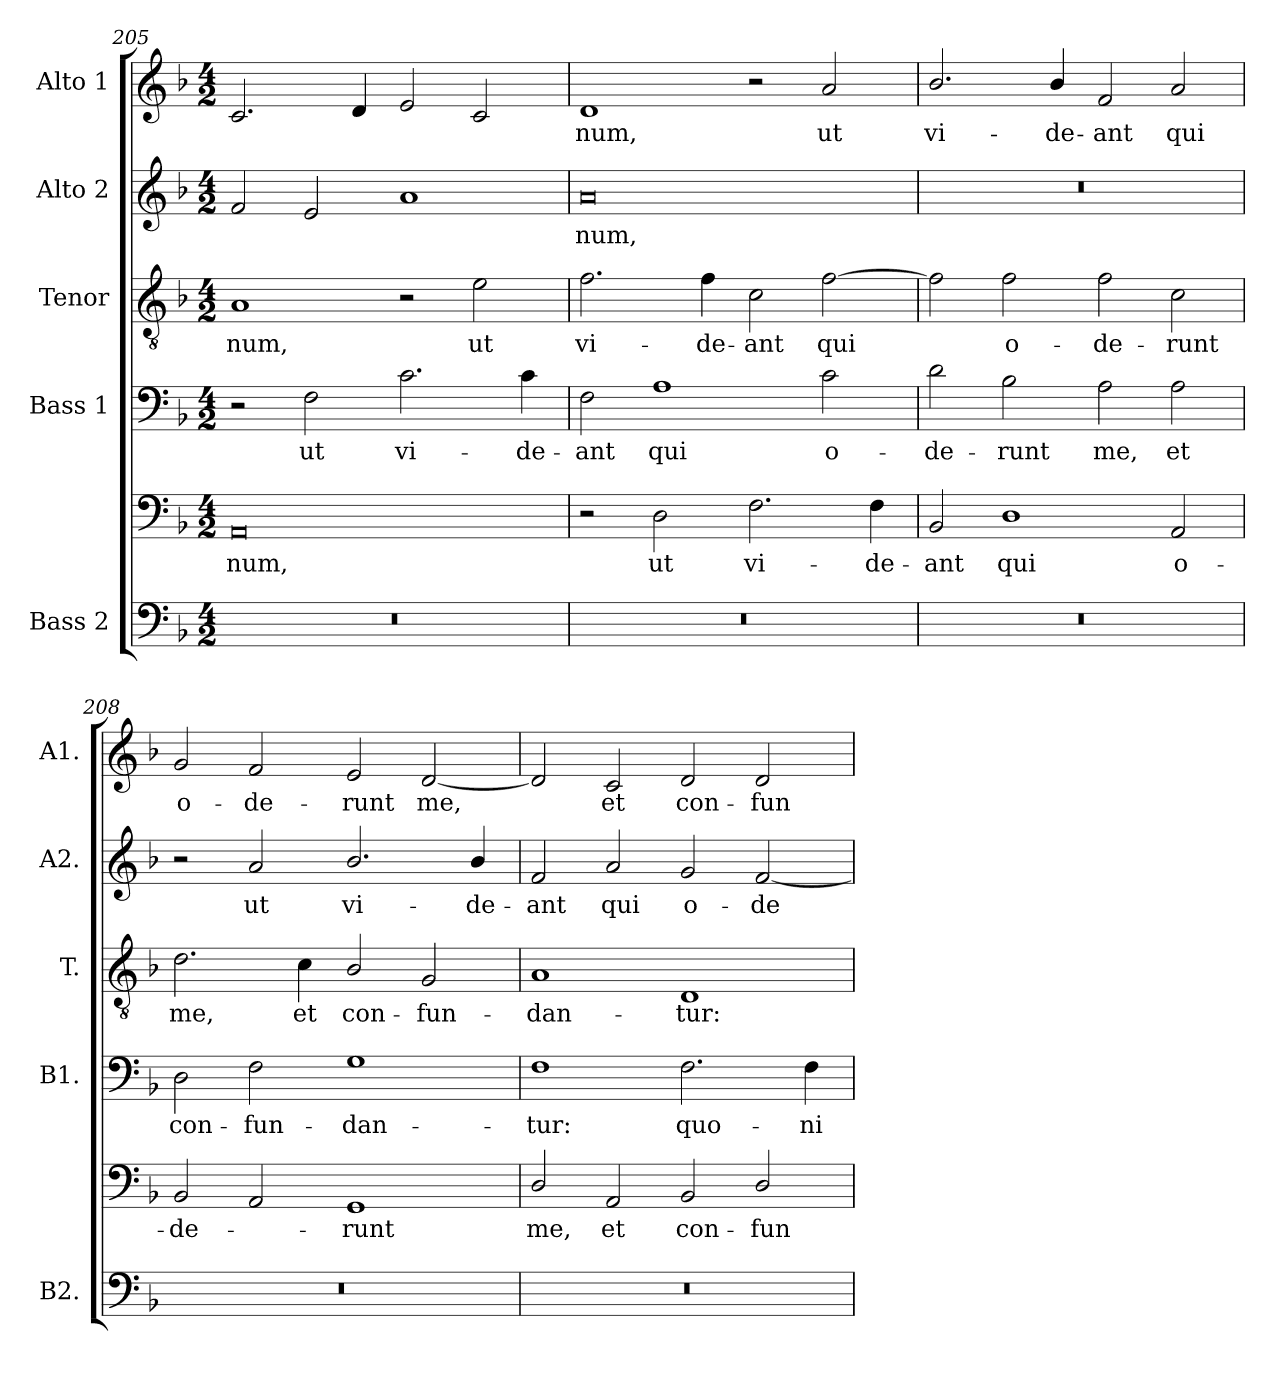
**kern	**kern	**text	**kern	**text	**kern	**text	**kern	**text	**kern	**text
*part5	*part5	*part5	*part4	*part4	*part3	*part3	*part2	*part2	*part1	*part1
*staff6	*staff5	*staff5	*staff4	*staff4	*staff3	*staff3	*staff2	*staff2	*staff1	*staff1
*I"Bass 2	*	*	*I"Bass 1	*	*I"Tenor	*	*I"Alto 2	*	*I"Alto 1	*
*I'B2.	*	*	*I'B1.	*	*I'T.	*	*I'A2.	*	*I'A1.	*
*clefF4	*clefF4	*	*clefF4	*	*clefGv2	*	*clefG2	*	*clefG2	*
*	*	*	*	*	*ITrd7c12	*	*	*	*	*
*k[b-]	*k[b-]	*	*k[b-]	*	*k[b-]	*	*k[b-]	*	*k[b-]	*
*F:	*F:	*	*F:	*	*F:	*	*F:	*	*F:	*
*M4/2	*M4/2	*	*M4/2	*	*M4/2	*	*M4/2	*	*M4/2	*
=205	=205	=205	=205	=205	=205	=205	=205	=205	=205	=205
!LO:N:vis=1	!	!	!	!	!	!	!	!	!	!
!	!	!LO:LY:b:color=#000000	!	!	!	!	!	!	!	!
!	!	!	!	!	!	!LO:LY:b:color=#000000	!	!	!	!
0r	0AAi	-num,	2r	.	1AAi	-num,	2fi/	.	2.ci/	.
!	!	!	!	!LO:LY:b:color=#000000	!	!	!	!	!	!
.	.	.	2Fi\	ut	.	.	2ei/	.	.	.
.	.	.	.	.	.	.	.	.	4di/	.
!	!	!	!	!LO:LY:b:color=#000000	!	!	!	!	!	!
.	.	.	2.ci\	vi-	2r	.	1ai	.	2ei/	.
!	!	!	!	!	!	!LO:LY:b:color=#000000	!	!	!	!
.	.	.	.	.	2Ei\	ut	.	.	2ci/	.
!	!	!	!	!LO:LY:b:color=#000000	!	!	!	!	!	!
.	.	.	4ci\	-de-	.	.	.	.	.	.
=206	=206	=206	=206	=206	=206	=206	=206	=206	=206	=206
!LO:N:vis=1	!	!	!	!	!	!	!	!	!	!
!	!	!	!	!LO:LY:b:color=#000000	!	!	!	!	!	!
!	!	!	!	!	!	!LO:LY:b:color=#000000	!	!	!	!
!	!	!	!	!	!	!	!	!LO:LY:b:color=#000000	!	!
!	!	!	!	!	!	!	!	!	!	!LO:LY:b:color=#000000
0r	2r	.	2Fi\	-ant	2.Fi\	vi-	0ai	-num,	1di	-num,
!	!	!LO:LY:b:color=#000000	!	!	!	!	!	!	!	!
!	!	!	!	!LO:LY:b:color=#000000	!	!	!	!	!	!
.	2Di\	ut	1Ai	qui	.	.	.	.	.	.
!	!	!	!	!	!	!LO:LY:b:color=#000000	!	!	!	!
.	.	.	.	.	4Fi\	-de-	.	.	.	.
!	!	!LO:LY:b:color=#000000	!	!	!	!	!	!	!	!
!	!	!	!	!	!	!LO:LY:b:color=#000000	!	!	!	!
.	2.Fi\	vi-	.	.	2Ci\	-ant	.	.	2r	.
!	!	!	!	!LO:LY:b:color=#000000	!	!	!	!	!	!
!	!	!	!	!	!	!LO:LY:b:color=#000000	!	!	!	!
!	!	!	!	!	!	!	!	!	!	!LO:LY:b:color=#000000
.	.	.	2ci\	o-	[2Fi\	qui	.	.	2ai/	ut
!	!	!LO:LY:b:color=#000000	!	!	!	!	!	!	!	!
.	4Fi\	-de-	.	.	.	.	.	.	.	.
!!LO:LB:g=z
=207	=207	=207	=207	=207	=207	=207	=207	=207	=207	=207
!LO:N:vis=1	!	!	!	!	!	!	!	!	!	!
!	!	!LO:LY:b:color=#000000	!	!	!	!	!	!	!	!
!	!	!	!	!LO:LY:b:color=#000000	!	!	!LO:N:vis=1	!	!	!
!	!	!	!	!	!	!	!	!	!	!LO:LY:b:color=#000000
0r	2BB-i/	-ant	2di\	-de-	2Fi\]	.	0r	.	2.b-i/	vi-
!	!	!LO:LY:b:color=#000000	!	!	!	!	!	!	!	!
!	!	!	!	!LO:LY:b:color=#000000	!	!	!	!	!	!
!	!	!	!	!	!	!LO:LY:b:color=#000000	!	!	!	!
.	1Di	qui	2B-i\	-runt	2Fi\	o-	.	.	.	.
!	!	!	!	!	!	!	!	!	!	!LO:LY:b:color=#000000
.	.	.	.	.	.	.	.	.	4b-i/	-de-
!	!	!	!	!LO:LY:b:color=#000000	!	!	!	!	!	!
!	!	!	!	!	!	!LO:LY:b:color=#000000	!	!	!	!
!	!	!	!	!	!	!	!	!	!	!LO:LY:b:color=#000000
.	.	.	2Ai\	me,	2Fi\	-de-	.	.	2fi/	-ant
!	!	!LO:LY:b:color=#000000	!	!	!	!	!	!	!	!
!	!	!	!	!LO:LY:b:color=#000000	!	!	!	!	!	!
!	!	!	!	!	!	!LO:LY:b:color=#000000	!	!	!	!
!	!	!	!	!	!	!	!	!	!	!LO:LY:b:color=#000000
.	2AAi/	o-	2Ai\	et	2Ci\	-runt	.	.	2ai/	qui
=208	=208	=208	=208	=208	=208	=208	=208	=208	=208	=208
!LO:N:vis=1	!	!	!	!	!	!	!	!	!	!
!	!	!LO:LY:b:color=#000000	!	!	!	!	!	!	!	!
!	!	!	!	!LO:LY:b:color=#000000	!	!	!	!	!	!
!	!	!	!	!	!	!LO:LY:b:color=#000000	!	!	!	!
!	!	!	!	!	!	!	!	!	!	!LO:LY:b:color=#000000
0r	2BB-i/	-de-	2Di\	con-	2.Di\	me,	2r	.	2gi/	o-
!	!	!	!	!LO:LY:b:color=#000000	!	!	!	!	!	!
!	!	!	!	!	!	!	!	!LO:LY:b:color=#000000	!	!
!	!	!	!	!	!	!	!	!	!	!LO:LY:b:color=#000000
.	2AAi/	.	2Fi\	-fun-	.	.	2ai/	ut	2fi/	-de-
!	!	!	!	!	!	!LO:LY:b:color=#000000	!	!	!	!
.	.	.	.	.	4Ci\	et	.	.	.	.
!	!	!LO:LY:b:color=#000000	!	!	!	!	!	!	!	!
!	!	!	!	!LO:LY:b:color=#000000	!	!	!	!	!	!
!	!	!	!	!	!	!LO:LY:b:color=#000000	!	!	!	!
!	!	!	!	!	!	!	!	!LO:LY:b:color=#000000	!	!
!	!	!	!	!	!	!	!	!	!	!LO:LY:b:color=#000000
.	1GGi	-runt	1Gi	-dan-	2BB-i/	con-	2.b-i/	vi-	2ei/	-runt
!	!	!	!	!	!	!LO:LY:b:color=#000000	!	!	!	!
!	!	!	!	!	!	!	!	!	!	!LO:LY:b:color=#000000
.	.	.	.	.	2GGi/	-fun-	.	.	[2di/	me,
!	!	!	!	!	!	!	!	!LO:LY:b:color=#000000	!	!
.	.	.	.	.	.	.	4b-i/	-de-	.	.
=209	=209	=209	=209	=209	=209	=209	=209	=209	=209	=209
!LO:N:vis=1	!	!	!	!	!	!	!	!	!	!
!	!	!LO:LY:b:color=#000000	!	!	!	!	!	!	!	!
!	!	!	!	!LO:LY:b:color=#000000	!	!	!	!	!	!
!	!	!	!	!	!	!LO:LY:b:color=#000000	!	!	!	!
!	!	!	!	!	!	!	!	!LO:LY:b:color=#000000	!	!
0r	2Di/	me,	1Fi	-tur:	1AAi	-dan-	2fi/	-ant	2di/]	.
!	!	!LO:LY:b:color=#000000	!	!	!	!	!	!	!	!
!	!	!	!	!	!	!	!	!LO:LY:b:color=#000000	!	!
!	!	!	!	!	!	!	!	!	!	!LO:LY:b:color=#000000
.	2AAi/	et	.	.	.	.	2ai/	qui	2ci/	et
!	!	!LO:LY:b:color=#000000	!	!	!	!	!	!	!	!
!	!	!	!	!LO:LY:b:color=#000000	!	!	!	!	!	!
!	!	!	!	!	!	!LO:LY:b:color=#000000	!	!	!	!
!	!	!	!	!	!	!	!	!LO:LY:b:color=#000000	!	!
!	!	!	!	!	!	!	!	!	!	!LO:LY:b:color=#000000
.	2BB-i/	con-	2.Fi\	quo-	1DDi	-tur:	2gi/	o-	2di/	con-
!	!	!LO:LY:b:color=#000000	!	!	!	!	!	!	!	!
!	!	!	!	!	!	!	!	!LO:LY:b:color=#000000	!	!
!	!	!	!	!	!	!	!	!	!	!LO:LY:b:color=#000000
.	2Di/	-fun-	.	.	.	.	[2fi/	-de-	2di/	-fun-
!	!	!	!	!LO:LY:b:color=#000000	!	!	!	!	!	!
.	.	.	4Fi\	-ni-	.	.	.	.	.	.
=	=	=	=	=	=	=	=	=	=	=
*-	*-	*-	*-	*-	*-	*-	*-	*-	*-	*-
